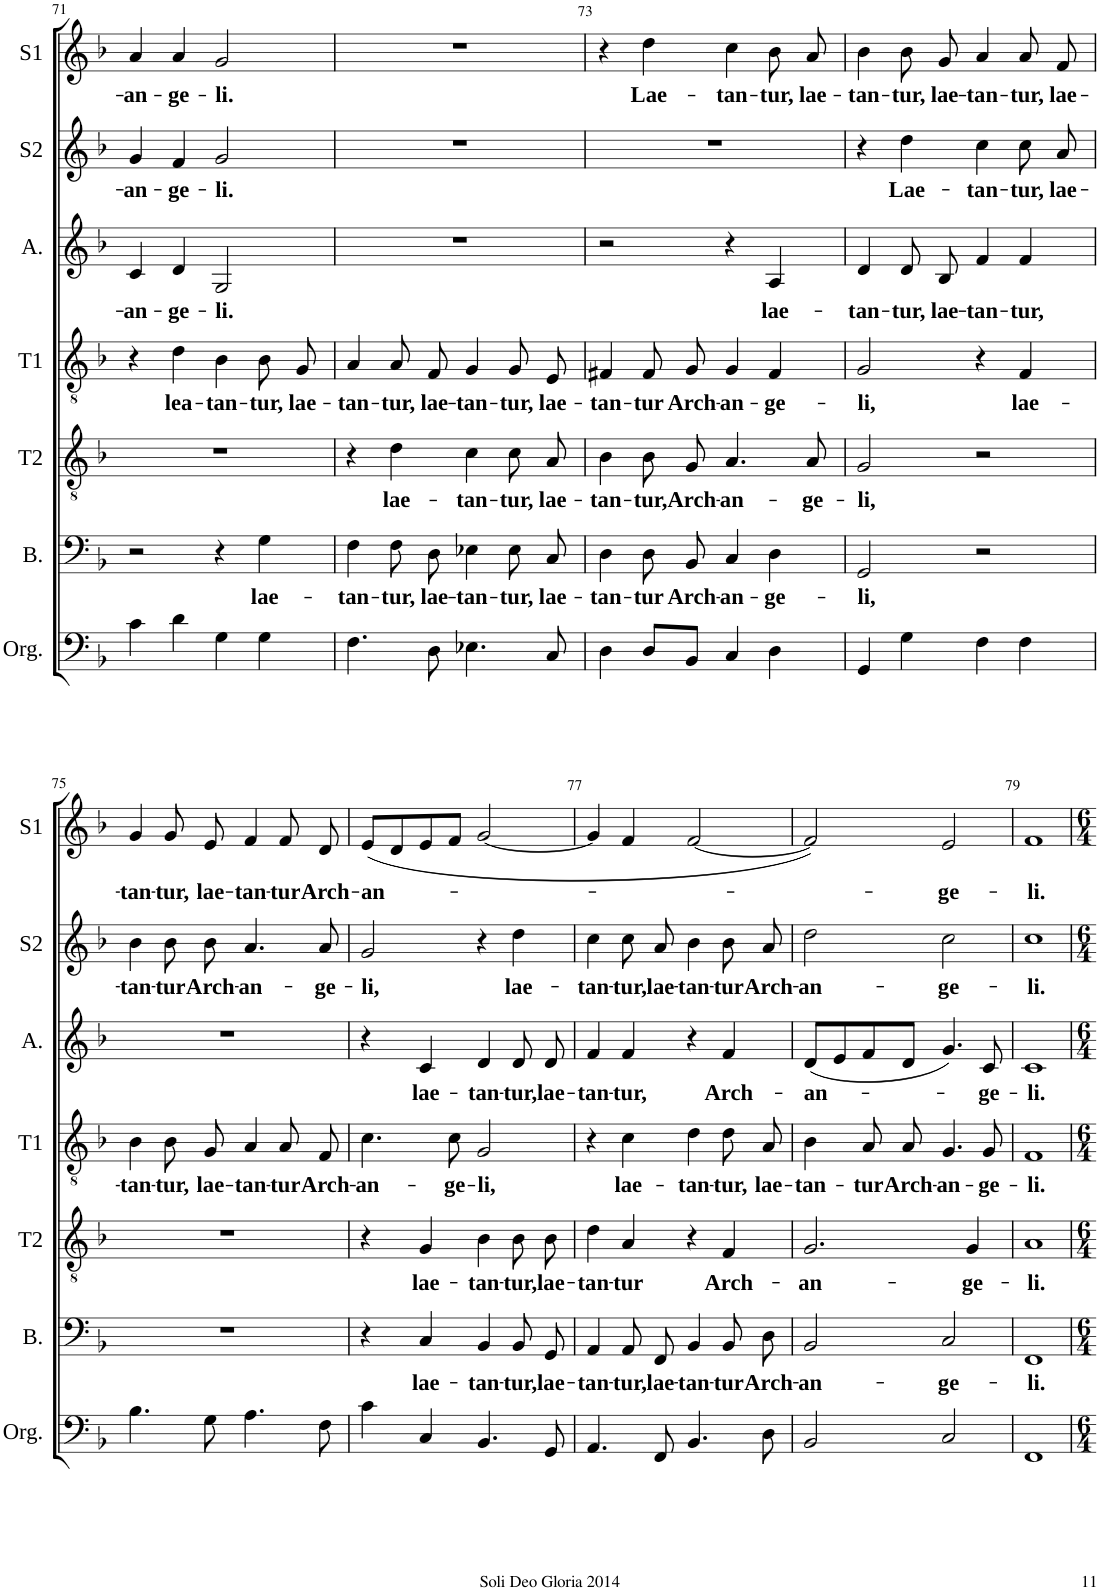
**kern	**kern	**text	**kern	**text	**kern	**text	**kern	**text	**kern	**text	**kern	**text
*part7	*part6	*part6	*part5	*part5	*part4	*part4	*part3	*part3	*part2	*part2	*part1	*part1
*staff7	*staff6	*staff6	*staff5	*staff5	*staff4	*staff4	*staff3	*staff3	*staff2	*staff2	*staff1	*staff1
*I"Organ	*I"Bass	*	*I"Tenor II	*	*I"Tenor I	*	*I"Alto	*	*I"Soprano II	*	*I"Soprano I	*
*I'Org.	*I'B.	*	*I'T2	*	*I'T1	*	*I'A.	*	*I'S2	*	*I'S1	*
!!LO:PB:g=z
*clefF4	*clefF4	*	*clefGv2	*	*clefGv2	*	*clefG2	*	*clefG2	*	*clefG2	*
*k[b-]	*k[b-]	*	*k[b-]	*	*k[b-]	*	*k[b-]	*	*k[b-]	*	*k[b-]	*
*M4/4	*M4/4	*	*M4/4	*	*M4/4	*	*M4/4	*	*M4/4	*	*M4/4	*
*met(c)	*met(c)	*	*met(c)	*	*met(c)	*	*met(c)	*	*met(c)	*	*met(c)	*
=71	=71	=71	=71	=71	=71	=71	=71	=71	=71	=71	=71	=71
!	!	!	!	!	!	!	!	!LO:LY:b	!	!LO:LY:b	!	!LO:LY:b
4c\	2r	.	1r	.	4r	.	4c/	-an-	4g/	-an-	4a/	-an-
!	!	!	!	!	!	!LO:LY:b	!	!LO:LY:b	!	!LO:LY:b	!	!LO:LY:b
4d\	.	.	.	.	4d\	lea-	4d/	-ge-	4f/	-ge-	4a/	-ge-
!	!	!	!	!	!	!LO:LY:b	!	!LO:LY:b	!	!LO:LY:b	!	!LO:LY:b
4G\	4r	.	.	.	4B-\	-tan-	2G/	-li.	2g/	-li.	2g/	-li.
!	!	!LO:LY:b	!	!	!	!LO:LY:b	!	!	!	!	!	!
4G\	4G\	lae-	.	.	8B-/L	-tur,	.	.	.	.	.	.
!	!	!	!	!	!	!LO:LY:b	!	!	!	!	!	!
.	.	.	.	.	8G/J	lae-	.	.	.	.	.	.
=72	=72	=72	=72	=72	=72	=72	=72	=72	=72	=72	=72	=72
!	!	!LO:LY:b	!	!	!	!LO:LY:b	!	!	!	!	!	!
4.F\	4F\	-tan-	4r	.	4A/	-tan-	1r	.	1r	.	1r	.
!	!	!LO:LY:b	!	!LO:LY:b	!	!LO:LY:b	!	!	!	!	!	!
.	8F\L	-tur,	4d\	lae-	8A/L	-tur,	.	.	.	.	.	.
!	!	!LO:LY:b	!	!	!	!LO:LY:b	!	!	!	!	!	!
8D\	8D\J	lae-	.	.	8F/J	lae-	.	.	.	.	.	.
!	!	!LO:LY:b	!	!LO:LY:b	!	!LO:LY:b	!	!	!	!	!	!
4.E-X\	4E-X\	-tan-	4c\	-tan-	4G/	-tan-	.	.	.	.	.	.
!	!	!LO:LY:b	!	!LO:LY:b	!	!LO:LY:b	!	!	!	!	!	!
.	8E-\L	-tur,	8c\L	-tur,	8G/L	-tur,	.	.	.	.	.	.
!	!	!LO:LY:b	!	!LO:LY:b	!	!LO:LY:b	!	!	!	!	!	!
8C/	8C\J	lae-	8A\J	lae-	8E/J	lae-	.	.	.	.	.	.
=73	=73	=73	=73	=73	=73	=73	=73	=73	=73	=73	=73	=73
!	!	!LO:LY:b	!	!LO:LY:b	!	!LO:LY:b	!	!	!	!	!	!
4D\	4D\	-tan-	4B-\	-tan-	4F#X/	-tan-	2r	.	1r	.	4r	.
!	!	!LO:LY:b	!	!LO:LY:b	!	!LO:LY:b	!	!	!	!	!	!LO:LY:b
8D/L	8D/L	-tur	8B-/L	-tur,	8F#/L	-tur	.	.	.	.	4dd\	Lae-
!	!	!LO:LY:b	!	!LO:LY:b	!	!LO:LY:b	!	!	!	!	!	!
8BB-/J	8BB-/J	Arch-	8G/J	Arch-	8G/J	Arch-	.	.	.	.	.	.
!	!	!LO:LY:b	!	!LO:LY:b	!	!LO:LY:b	!	!	!	!	!	!LO:LY:b
4C/	4C/	-an-	4.A/	-an-	4G/	-an-	4r	.	.	.	4cc\	-tan-
!	!	!LO:LY:b	!	!	!	!LO:LY:b	!	!LO:LY:b	!	!	!	!LO:LY:b
4D\	4D\	-ge-	.	.	4F#/	-ge-	4A/	lae-	.	.	8b-\	-tur,
!	!	!	!	!LO:LY:b	!	!	!	!	!	!	!	!LO:LY:b
.	.	.	8A/	-ge-	.	.	.	.	.	.	8a/	lae-
=74	=74	=74	=74	=74	=74	=74	=74	=74	=74	=74	=74	=74
!	!	!LO:LY:b	!	!LO:LY:b	!	!LO:LY:b	!	!LO:LY:b	!	!	!	!LO:LY:b
4GG/	2GG/	-li,	2G/	-li,	2G/	-li,	4d/	-tan-	4r	.	4b-\	-tan-
!	!	!	!	!	!	!	!	!LO:LY:b	!	!LO:LY:b	!	!LO:LY:b
4G\	.	.	.	.	.	.	8d/	-tur,	4dd\	Lae-	8b-\	-tur,
!	!	!	!	!	!	!	!	!LO:LY:b	!	!	!	!LO:LY:b
.	.	.	.	.	.	.	8B-/	lae-	.	.	8g/	lae-
!	!	!	!	!	!	!	!	!LO:LY:b	!	!LO:LY:b	!	!LO:LY:b
4F\	2r	.	2r	.	4r	.	4f/	-tan-	4cc\	-tan-	4a/	-tan-
!	!	!	!	!	!	!LO:LY:b	!	!LO:LY:b	!	!LO:LY:b	!	!LO:LY:b
4F\	.	.	.	.	4F/	lae-	4f/	-tur,	8cc\L	-tur,	8a/	-tur,
!	!	!	!	!	!	!	!	!	!	!LO:LY:b	!	!LO:LY:b
.	.	.	.	.	.	.	.	.	8a\J	lae-	8f/	lae-
!!LO:LB:g=z
=75	=75	=75	=75	=75	=75	=75	=75	=75	=75	=75	=75	=75
!	!	!	!	!	!	!LO:LY:b	!	!	!	!LO:LY:b	!	!LO:LY:b
4.B-\	1r	.	1r	.	4B-\	-tan-	1r	.	4b-\	-tan-	4g/	-tan-
!	!	!	!	!	!	!LO:LY:b	!	!	!	!LO:LY:b	!	!LO:LY:b
.	.	.	.	.	8B-/L	-tur,	.	.	8b-\L	-tur	8g/	-tur,
!	!	!	!	!	!	!LO:LY:b	!	!	!	!LO:LY:b	!	!LO:LY:b
8G\	.	.	.	.	8G/J	lae-	.	.	8b-\J	Arch-	8e/	lae-
!	!	!	!	!	!	!LO:LY:b	!	!	!	!LO:LY:b	!	!LO:LY:b
4.A\	.	.	.	.	4A/	-tan-	.	.	4.a/	-an-	4f/	-tan-
!	!	!	!	!	!	!LO:LY:b	!	!	!	!	!	!LO:LY:b
.	.	.	.	.	8A/L	-tur	.	.	.	.	8f/	-tur
!	!	!	!	!	!	!LO:LY:b	!	!	!	!LO:LY:b	!	!LO:LY:b
8F\	.	.	.	.	8F/J	Arch-	.	.	8a/	-ge-	8d/	Arch-
=76	=76	=76	=76	=76	=76	=76	=76	=76	=76	=76	=76	=76
!	!	!	!	!	!	!LO:LY:b	!	!	!	!LO:LY:b	!	!LO:LY:b
4c\	4r	.	4r	.	4.c\	-an-	4r	.	2g/	-li,	(8e/L	-an-
.	.	.	.	.	.	.	.	.	.	.	8d/	.
!	!	!LO:LY:b	!	!LO:LY:b	!	!	!	!LO:LY:b	!	!	!	!
4C/	4C/	lae-	4G/	lae-	.	.	4c/	lae-	.	.	8e/	.
!	!	!	!	!	!	!LO:LY:b	!	!	!	!	!	!
.	.	.	.	.	8c\	-ge-	.	.	.	.	8f/J	.
!	!	!LO:LY:b	!	!LO:LY:b	!	!LO:LY:b	!	!LO:LY:b	!	!	!	!
4.BB-/	4BB-/	-tan-	4B-\	-tan-	2G/	-li,	4d/	-tan-	4r	.	[2g/	.
!	!	!LO:LY:b	!	!LO:LY:b	!	!	!	!LO:LY:b	!	!LO:LY:b	!	!
.	8BB-/L	-tur,	8B-\L	-tur,	.	.	8d/	-tur,	4dd\	lae-	.	.
!	!	!LO:LY:b	!	!LO:LY:b	!	!	!	!LO:LY:b	!	!	!	!
8GG/	8GG/J	lae-	8B-\J	lae-	.	.	8d/	lae-	.	.	.	.
=77	=77	=77	=77	=77	=77	=77	=77	=77	=77	=77	=77	=77
!	!	!LO:LY:b	!	!LO:LY:b	!	!	!	!LO:LY:b	!	!LO:LY:b	!	!
4.AA/	4AA/	-tan-	4d\	-tan-	4r	.	4f/	-tan-	4cc\	-tan-	4g/]	.
!	!	!LO:LY:b	!	!LO:LY:b	!	!LO:LY:b	!	!LO:LY:b	!	!LO:LY:b	!	!
.	8AA/L	-tur,	4A/	-tur	4c\	lae-	4f/	-tur,	8cc\L	-tur,	4f/	.
!	!	!LO:LY:b	!	!	!	!	!	!	!	!LO:LY:b	!	!
8FF/	8FF/J	lae-	.	.	.	.	.	.	8a\J	lae-	.	.
!	!	!LO:LY:b	!	!	!	!LO:LY:b	!	!	!	!LO:LY:b	!	!
4.BB-/	4BB-/	-tan-	4r	.	4d\	-tan-	4r	.	4b-\	-tan-	[2f/	.
!	!	!LO:LY:b	!	!LO:LY:b	!	!LO:LY:b	!	!LO:LY:b	!	!LO:LY:b	!	!
.	8BB-/L	-tur	4F/	Arch-	8d\L	-tur,	4f/	Arch-	8b-/L	-tur	.	.
!	!	!LO:LY:b	!	!	!	!LO:LY:b	!	!	!	!LO:LY:b	!	!
8D\	8D/J	Arch-	.	.	8A\J	lae-	.	.	8a/J	Arch-	.	.
=78	=78	=78	=78	=78	=78	=78	=78	=78	=78	=78	=78	=78
!	!	!LO:LY:b	!	!LO:LY:b	!	!LO:LY:b	!	!LO:LY:b	!	!LO:LY:b	!	!
2BB-/	2BB-/	-an-	2.G/	-an-	4B-\	-tan-	(8d/L	-an-	2dd\	-an-	2f/])	.
.	.	.	.	.	.	.	8e/	.	.	.	.	.
!	!	!	!	!	!	!LO:LY:b	!	!	!	!	!	!
.	.	.	.	.	8A/L	-tur	8f/	.	.	.	.	.
!	!	!	!	!	!	!LO:LY:b	!	!	!	!	!	!
.	.	.	.	.	8A/J	Arch-	8d/J	.	.	.	.	.
!	!	!LO:LY:b	!	!	!	!LO:LY:b	!	!	!	!LO:LY:b	!	!LO:LY:b
2C/	2C/	-ge-	.	.	4.G/	-an-	4.g/)	.	2cc\	-ge-	2e/	-ge-
!	!	!	!	!LO:LY:b	!	!	!	!	!	!	!	!
.	.	.	4G/	-ge-	.	.	.	.	.	.	.	.
!	!	!	!	!	!	!LO:LY:b	!	!LO:LY:b	!	!	!	!
.	.	.	.	.	8G/	-ge-	8c/	-ge-	.	.	.	.
=79	=79	=79	=79	=79	=79	=79	=79	=79	=79	=79	=79	=79
!	!	!LO:LY:b	!	!LO:LY:b	!	!LO:LY:b	!	!LO:LY:b	!	!LO:LY:b	!	!LO:LY:b
1FF	1FF	-li.	1A	-li.	1F	-li.	1c	-li.	1cc	-li.	1f	-li.
=	=	=	=	=	=	=	=	=	=	=	=	=
*-	*-	*-	*-	*-	*-	*-	*-	*-	*-	*-	*-	*-
